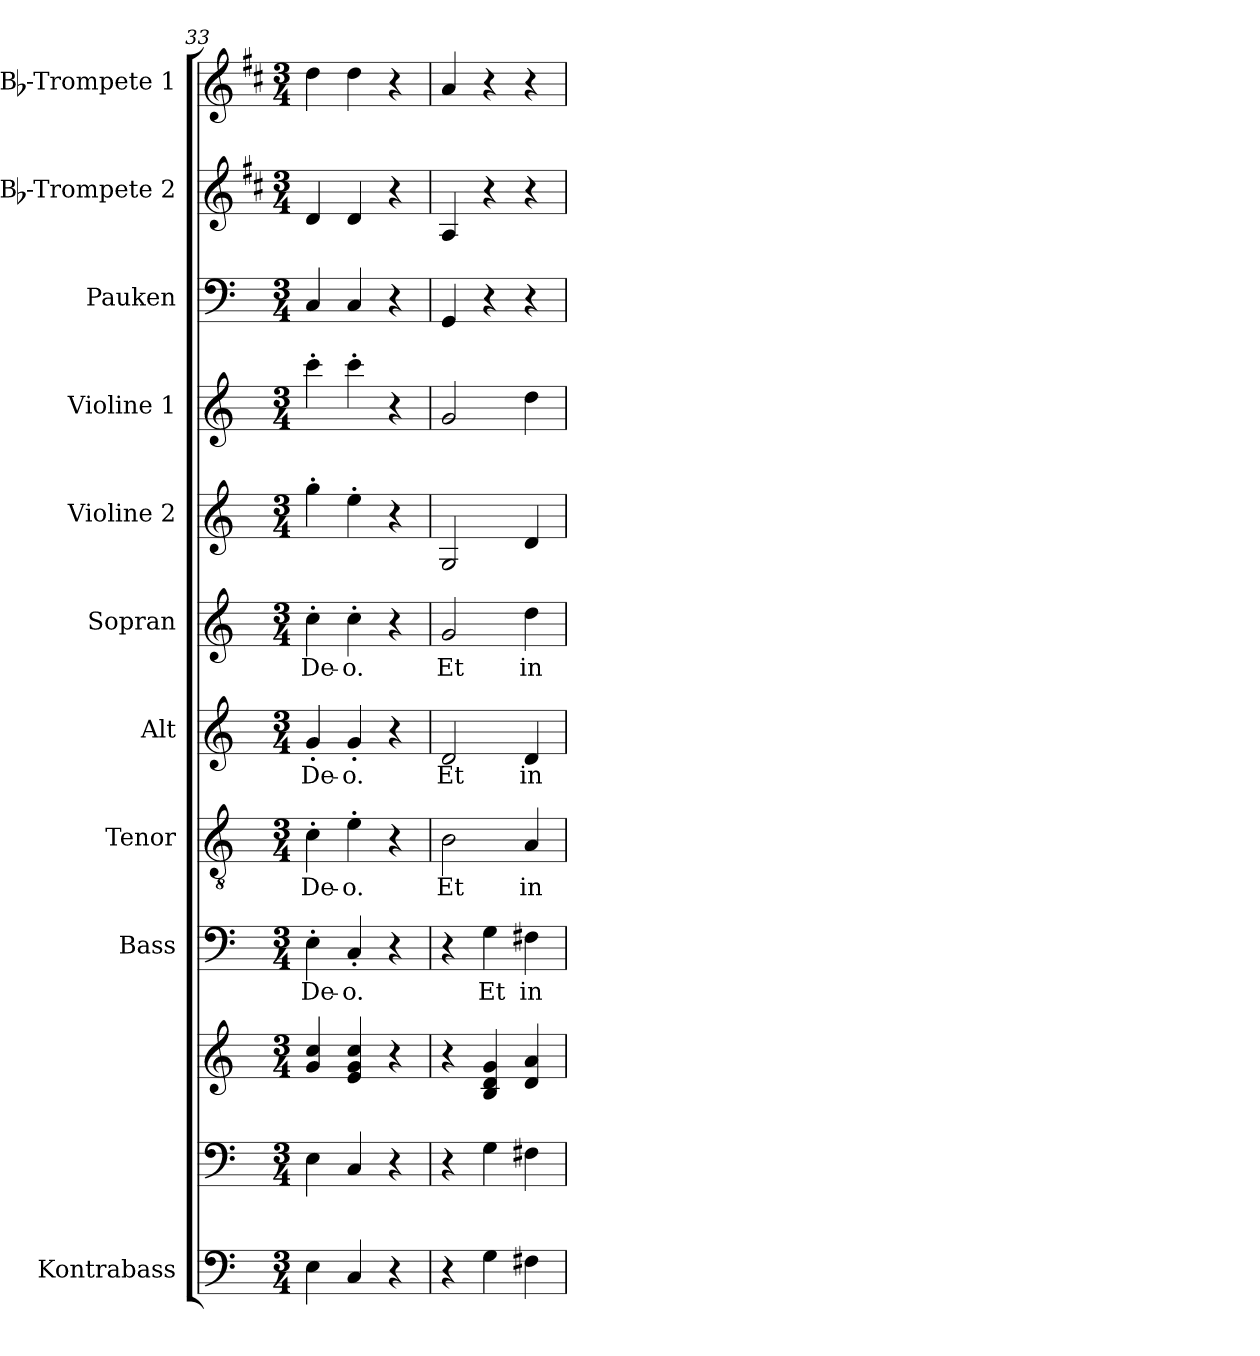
**kern	**kern	**kern	**kern	**text	**kern	**text	**kern	**text	**kern	**text	**kern	**kern	**kern	**kern	**kern
*part11	*part10	*part10	*part9	*part9	*part8	*part8	*part7	*part7	*part6	*part6	*part5	*part4	*part3	*part2	*part1
*staff12	*staff11	*staff10	*staff9	*staff9	*staff8	*staff8	*staff7	*staff7	*staff6	*staff6	*staff5	*staff4	*staff3	*staff2	*staff1
*I"Kontrabass	*	*	*I"Bass	*	*I"Tenor	*	*I"Alt	*	*I"Sopran	*	*I"Violine 2	*I"Violine 1	*I"Pauken	*I"Bb-Trompete 2	*I"Bb-Trompete 1
*I'Kb.	*	*	*I'B.	*	*I'T.	*	*I'A.	*	*I'S.	*	*I'Vl. 2	*I'Vl. 1	*I'Pk.	*I'Bb Trp. 2	*I'Bb Trp. 1
*clefF4	*clefF4	*clefG2	*clefF4	*	*clefGv2	*	*clefG2	*	*clefG2	*	*clefG2	*clefG2	*clefF4	*clefG2	*clefG2
*ITrd7c12	*	*	*	*	*	*	*	*	*	*	*	*	*	*ITrd1c2	*ITrd1c2
*k[]	*k[]	*k[]	*k[]	*	*k[]	*	*k[]	*	*k[]	*	*k[]	*k[]	*k[]	*k[]	*k[]
*C:	*C:	*C:	*C:	*	*C:	*	*C:	*	*C:	*	*C:	*C:	*C:	*C:	*C:
*M3/4	*M3/4	*M3/4	*M3/4	*	*M3/4	*	*M3/4	*	*M3/4	*	*M3/4	*M3/4	*M3/4	*M3/4	*M3/4
=33	=33	=33	=33	=33	=33	=33	=33	=33	=33	=33	=33	=33	=33	=33	=33
!	!	!	!	!LO:LY:b	!	!LO:LY:b	!	!LO:LY:b	!	!LO:LY:b	!	!	!	!	!
4EE\	4E\	4g/ 4cc/	4E'>\	De-	4c'>\	De-	4g'</	De-	4cc'>\	De-	4gg'>\	4ccc'>\	4C/	4c/	4cc\
!	!	!	!	!LO:LY:b	!	!LO:LY:b	!	!LO:LY:b	!	!LO:LY:b	!	!	!	!	!
4CC/	4C/	4e/ 4g/ 4cc/	4C'</	-o.	4e'>\	-o.	4g'</	-o.	4cc'>\	-o.	4ee'>\	4ccc'>\	4C/	4c/	4cc\
4r	4r	4r	4r	.	4r	.	4r	.	4r	.	4r	4r	4r	4r	4r
=34	=34	=34	=34	=34	=34	=34	=34	=34	=34	=34	=34	=34	=34	=34	=34
!	!	!	!	!	!	!LO:LY:b	!	!LO:LY:b	!	!LO:LY:b	!	!	!	!	!
4r	4r	4r	4r	.	2B\	Et	2d/	Et	2g/	Et	2G/	2g/	4GG/	4G/	4g/
!	!	!	!	!LO:LY:b	!	!	!	!	!	!	!	!	!	!	!
4GG\	4G\	4B/ 4d/ 4g/	4G\	Et	.	.	.	.	.	.	.	.	4r	4r	4r
!	!	!	!	!LO:LY:b	!	!LO:LY:b	!	!LO:LY:b	!	!LO:LY:b	!	!	!	!	!
4FF#X\	4F#X\	4d/ 4a/	4F#X\	in	4A/	in	4d/	in	4dd\	in	4d/	4dd\	4r	4r	4r
=	=	=	=	=	=	=	=	=	=	=	=	=	=	=	=
*-	*-	*-	*-	*-	*-	*-	*-	*-	*-	*-	*-	*-	*-	*-	*-
